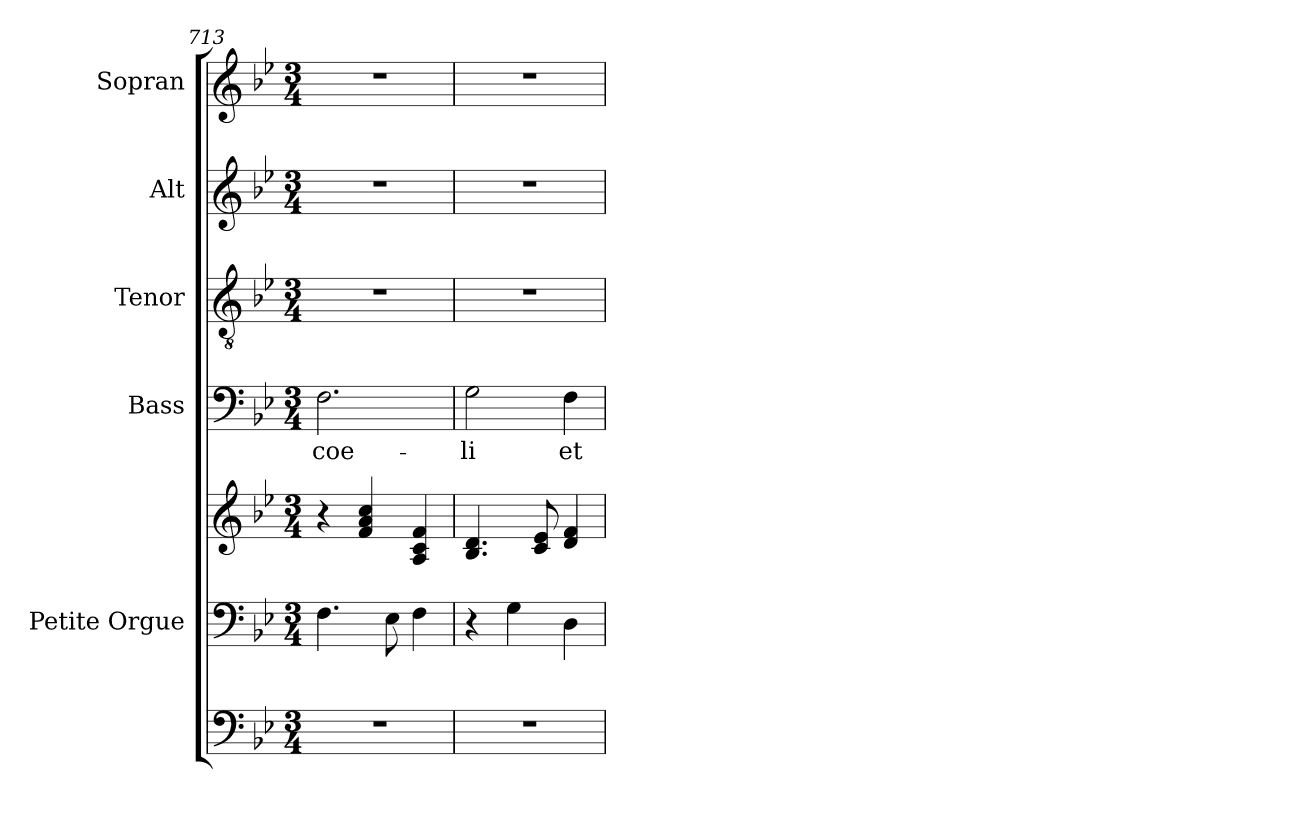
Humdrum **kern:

**kern	**kern	**kern	**kern	**text	**kern	**kern	**kern
*part6	*part5	*part5	*part4	*part4	*part3	*part2	*part1
*staff7	*staff6	*staff5	*staff4	*staff4	*staff3	*staff2	*staff1
*	*I"Petite Orgue	*	*I"Bass	*	*I"Tenor	*I"Alt	*I"Sopran
*	*I'Org. 1	*	*I'B.	*	*I'T.	*I'A.	*I'S.
*clefF4	*clefF4	*clefG2	*clefF4	*	*clefGv2	*clefG2	*clefG2
*k[b-e-]	*k[b-e-]	*k[b-e-]	*k[b-e-]	*	*k[b-e-]	*k[b-e-]	*k[b-e-]
*B-:	*B-:	*B-:	*B-:	*	*B-:	*B-:	*B-:
*M3/4	*M3/4	*M3/4	*M3/4	*	*M3/4	*M3/4	*M3/4
=713	=713	=713	=713	=713	=713	=713	=713
!	!	!	!	!LO:LY:b	!	!	!
2.r	4.F\	4r	2.F\	coe-	2.r	2.r	2.r
.	.	4f/ 4a/ 4cc/	.	.	.	.	.
.	8E-\	.	.	.	.	.	.
.	4F\	4A/ 4c/ 4f/	.	.	.	.	.
=714	=714	=714	=714	=714	=714	=714	=714
!	!	!	!	!LO:LY:b	!	!	!
2.r	4r	4.B-/ 4.d/	2G\	-li	2.r	2.r	2.r
.	4G\	.	.	.	.	.	.
.	.	8c/ 8e-/	.	.	.	.	.
!	!	!	!	!LO:LY:b	!	!	!
.	4D\	4d/ 4f/	4F\	et	.	.	.
=	=	=	=	=	=	=	=
*-	*-	*-	*-	*-	*-	*-	*-
